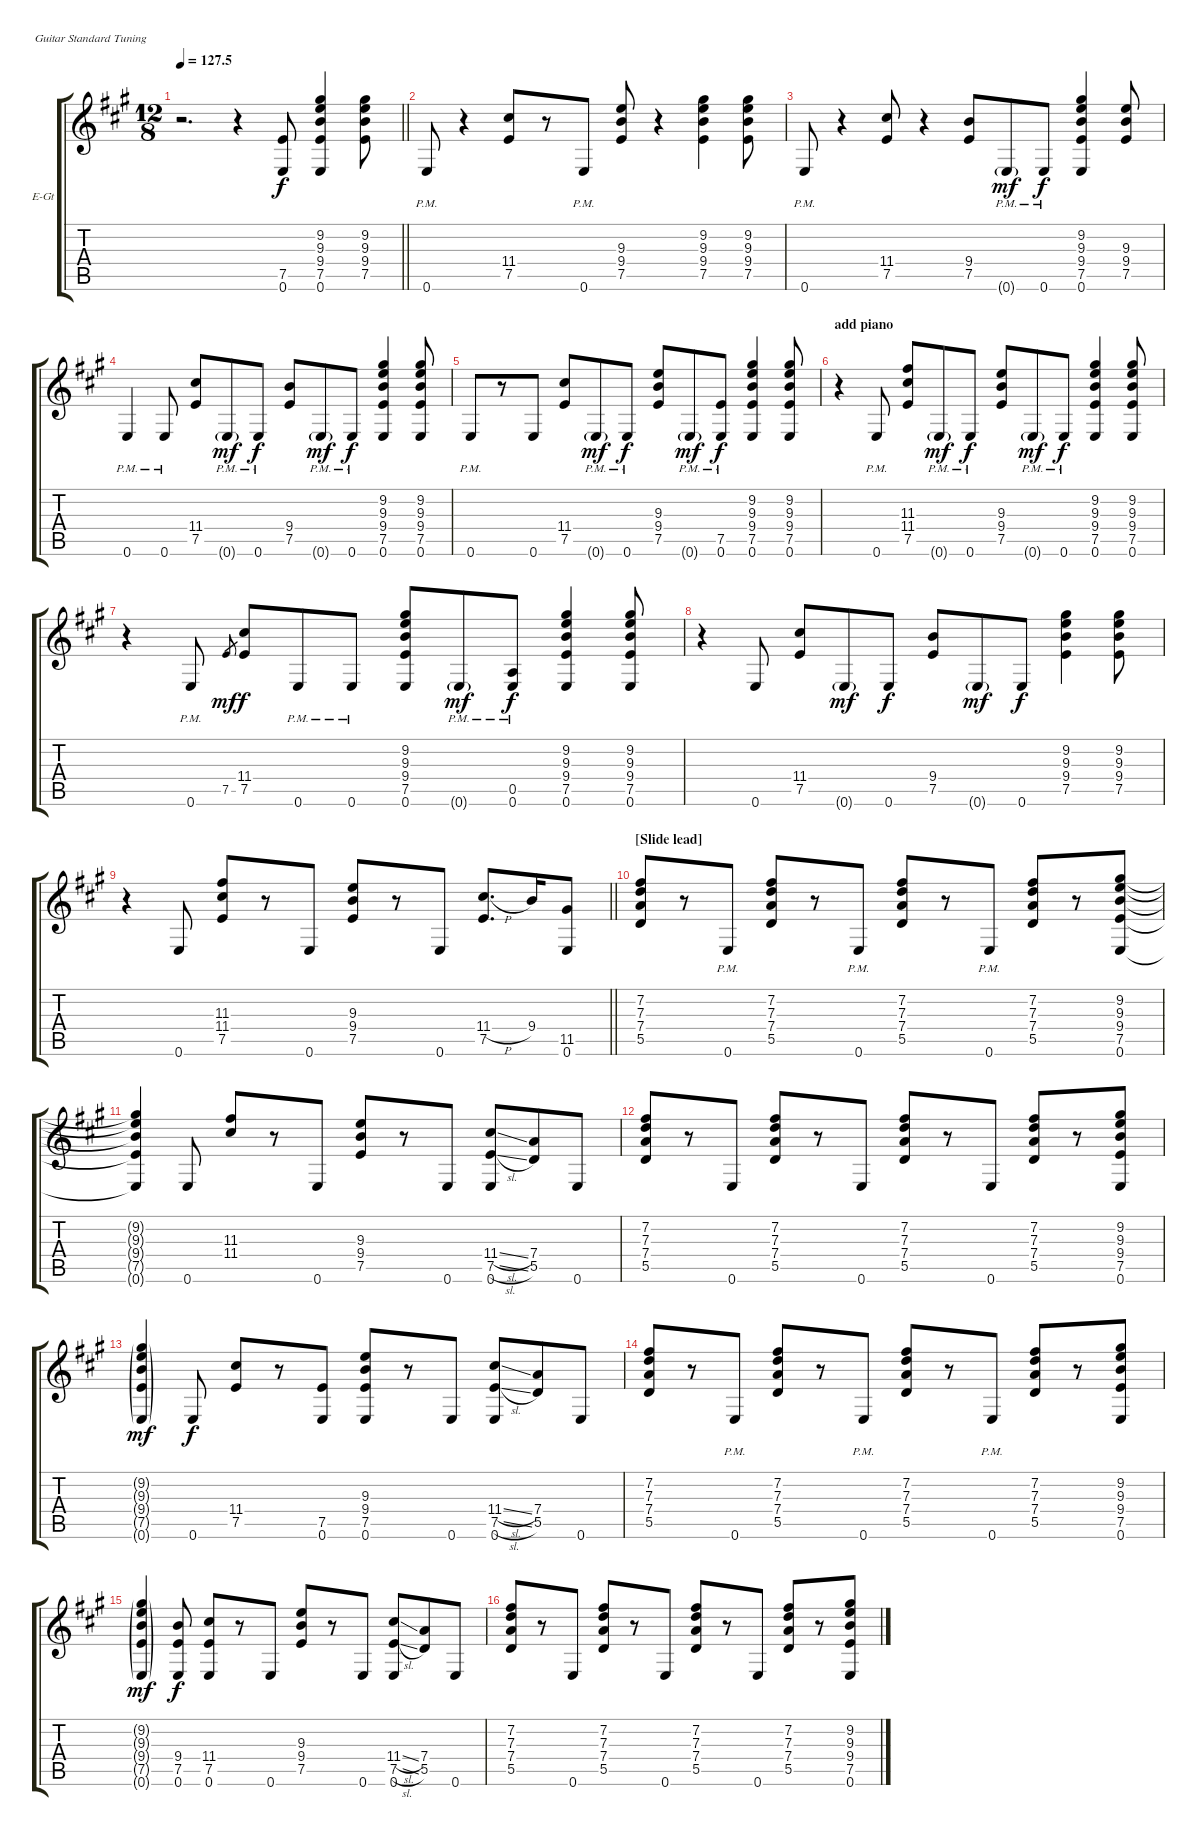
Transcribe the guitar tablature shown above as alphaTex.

\bracketExtendMode groupsimilarinstruments
\firstSystemTrackNameOrientation horizontal
\otherSystemsTrackNameOrientation horizontal
\track ("Guitar 1" "E-Gt") {instrument overdrivenguitar}
\staff {score tabs}
\tuning (E4 B3 G3 D3 A2 E2)
\ts (12 8)
\beaming (8 3 3 3 3)
\tempo
127.5
\accidentals auto
\clef g2
\ottava regular
\simile none
\barLineRight lightlight
\ks a
r.2{d dy f instrument overdrivenguitar} r.4 (7.5 0.6).8 (9.2 9.3 9.4 7.5 0.6).4 (9.2 9.3 9.4 7.5).8 |
0.6{pm}.8 r.4 (11.4 7.5).8 r.8 0.6{pm}.8 (9.3 9.4 7.5).8 r.4 (9.2 9.3 9.4 7.5).4 (9.2 9.3 9.4 7.5).8 |
0.6{pm}.8 r.4 (11.4 7.5).8 r.4 (9.4 7.5).8 0.6{g pm}.8{dy mf} 0.6{pm}.8{dy f} (9.2 9.3 9.4 7.5 0.6).4 (9.3 9.4 7.5).8 |
0.6{pm}.4 0.6{pm}.8 (11.4 7.5).8 0.6{g pm}.8{dy mf} 0.6{pm}.8{dy f} (9.4 7.5).8 0.6{g pm}.8{dy mf} 0.6{pm}.8{dy f} (9.2 9.3 9.4 7.5 0.6).4 (9.2 9.3 9.4 7.5 0.6).8 |
0.6{pm}.8 r.8 0.6.8 (11.4 7.5).8 0.6{g pm}.8{dy mf} 0.6{pm}.8{dy f} (9.3 9.4 7.5).8 0.6{g pm}.8{dy mf} (7.5{pm} 0.6{pm}).8{dy f} (9.2 9.3 9.4 7.5 0.6).4 (9.2 9.3 9.4 7.5 0.6).8 |
\section ("" "add piano")
r.4 0.6{pm}.8 (11.3 11.4 7.5).8 0.6{g pm}.8{dy mf} 0.6{pm}.8{dy f} (9.3 9.4 7.5).8 0.6{g pm}.8{dy mf} 0.6{pm}.8{dy f} (9.2 9.3 9.4 7.5 0.6).4 (9.2 9.3 9.4 7.5 0.6).8 |
r.4 0.6{pm}.8 7.5.8{gr dy mf} (11.4 7.5).8{dy f} 0.6{pm}.8 0.6{pm}.8 (9.2 9.3 9.4 7.5 0.6).8 0.6{g pm}.8{dy mf} (0.5{pm} 0.6{pm}).8{dy f} (9.2 9.3 9.4 7.5 0.6).4 (9.2 9.3 9.4 7.5 0.6).8 |
r.4 0.6.8 (11.4 7.5).8 0.6{g}.8{dy mf} 0.6.8{dy f} (9.4 7.5).8 0.6{g}.8{dy mf} 0.6.8{dy f} (9.2 9.3 9.4 7.5).4 (9.2 9.3 9.4 7.5).8 |
\barLineRight lightlight
r.4 0.6.8 (11.3 11.4 7.5).8 r.8 0.6.8 (9.3 9.4 7.5).8 r.8 0.6.8 (11.4{h} 7.5).8{d} 9.4.16 (11.5 0.6).8 |
\section ("" "[Slide lead]")
(7.2 7.3 7.4 5.5).8 r.8 0.6{pm}.8 (7.2 7.3 7.4 5.5).8 r.8 0.6{pm}.8 (7.2 7.3 7.4 5.5).8 r.8 0.6{pm}.8 (7.2 7.3 7.4 5.5).8 r.8 (9.2 9.3 9.4 7.5 0.6).8 |
(9.2{t} 9.3{t} 9.4{t} 7.5{t} 0.6{t}).4 0.6.8 (11.3 11.4).8 r.8 0.6.8 (9.3 9.4 7.5).8 r.8 0.6.8 (11.4{sl} 7.5{sl} 0.6).8 (7.4 5.5).8 0.6.8 |
(7.2 7.3 7.4 5.5).8 r.8 0.6.8 (7.2 7.3 7.4 5.5).8 r.8 0.6.8 (7.2 7.3 7.4 5.5).8 r.8 0.6.8 (7.2 7.3 7.4 5.5).8 r.8 (9.2 9.3 9.4 7.5 0.6).8 |
(9.2{g} 9.3{g} 9.4{g} 7.5{g} 0.6{g}).4{dy mf} 0.6.8{dy f} (11.4 7.5).8 r.8 (7.5 0.6).8 (9.3 9.4 7.5 0.6).8 r.8 0.6.8 (11.4{sl} 7.5{sl} 0.6).8 (7.4 5.5).8 0.6.8 |
(7.2 7.3 7.4 5.5).8 r.8 0.6{pm}.8 (7.2 7.3 7.4 5.5).8 r.8 0.6{pm}.8 (7.2 7.3 7.4 5.5).8 r.8 0.6{pm}.8 (7.2 7.3 7.4 5.5).8 r.8 (9.2 9.3 9.4 7.5 0.6).8 |
(9.2{g} 9.3{g} 9.4{g} 7.5{g} 0.6{g}).4{dy mf} (9.4 7.5 0.6).8{dy f} (11.4 7.5 0.6).8 r.8 0.6.8 (9.3 9.4 7.5).8 r.8 0.6.8 (11.4{sl} 7.5{sl} 0.6).8 (7.4 5.5).8 0.6.8 |
(7.2 7.3 7.4 5.5).8 r.8 0.6.8 (7.2 7.3 7.4 5.5).8 r.8 0.6.8 (7.2 7.3 7.4 5.5).8 r.8 0.6.8 (7.2 7.3 7.4 5.5).8 r.8 (9.2 9.3 9.4 7.5 0.6).8
